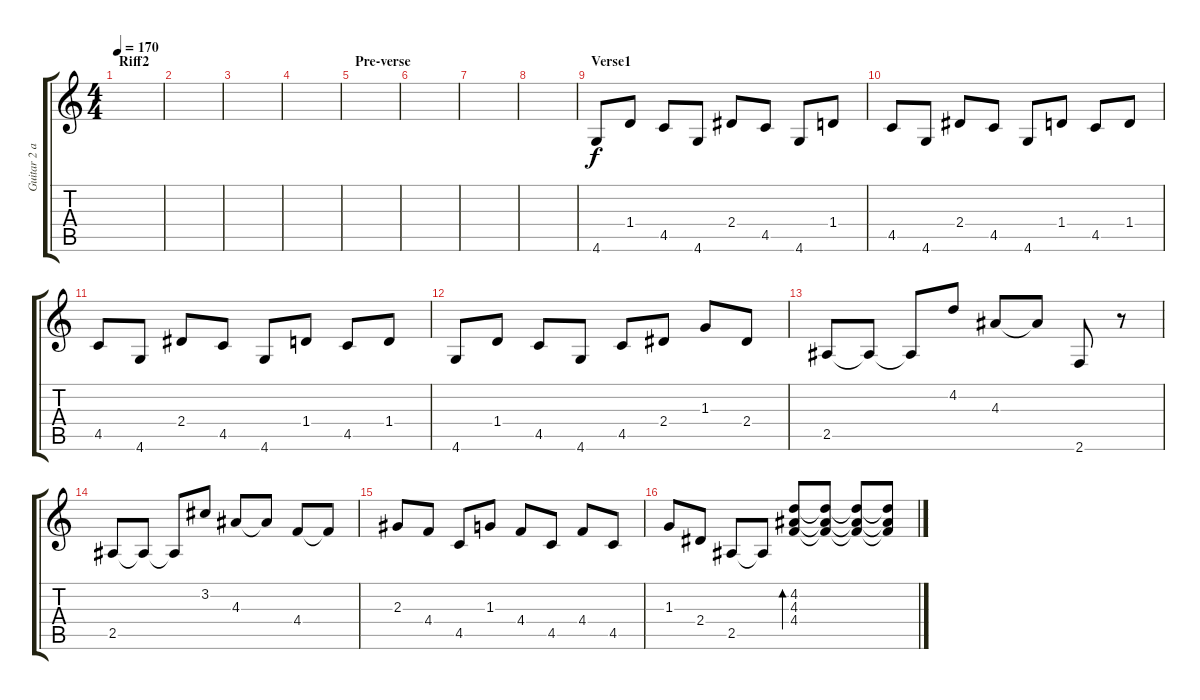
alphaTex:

\track ("Guitar 2 acc" "Guitar 2 a") {instrument acousticguitarsteel}
\staff {score tabs}
\tuning (Eb4 Bb3 Gb3 Db3 Ab2 Eb2) {hide}
\ts (4 4)
\section ("" "Riff2")
\tempo 170
\clef g2
\ks c
|
|
|
|
\section ("" "Pre-verse")
|
|
|
|
\section ("" "Verse1")
4.6.8 1.4.8 4.5.8 4.6.8 2.4.8 4.5.8 4.6.8 1.4.8 |
4.5.8 4.6.8 2.4.8 4.5.8 4.6.8 1.4.8 4.5.8 1.4.8 |
4.5.8 4.6.8 2.4.8 4.5.8 4.6.8 1.4.8 4.5.8 1.4.8 |
4.6.8 1.4.8 4.5.8 4.6.8 4.5.8 2.4.8 1.3.8 2.4.8 |
2.5.8 2.5{t}.8 2.5{t}.8 4.2.8 4.3.8 4.3{t}.8 2.6.8 r.8 |
2.5.8 2.5{t}.8 2.5{t}.8 3.2.8 4.3.8 4.3{t}.8 4.4.8 4.4{t}.8 |
2.3.8 4.4.8 4.5.8 1.3.8 4.4.8 4.5.8 4.4.8 4.5.8 |
1.3.8 2.4.8 2.5.8 2.5{t}.8 (4.2 4.3 4.4).8{bd 480} (4.2{t} 4.3{t} 4.4{t}).8 (4.2{t} 4.3{t} 4.4{t}).8 (4.2{t} 4.3{t} 4.4{t}).8
